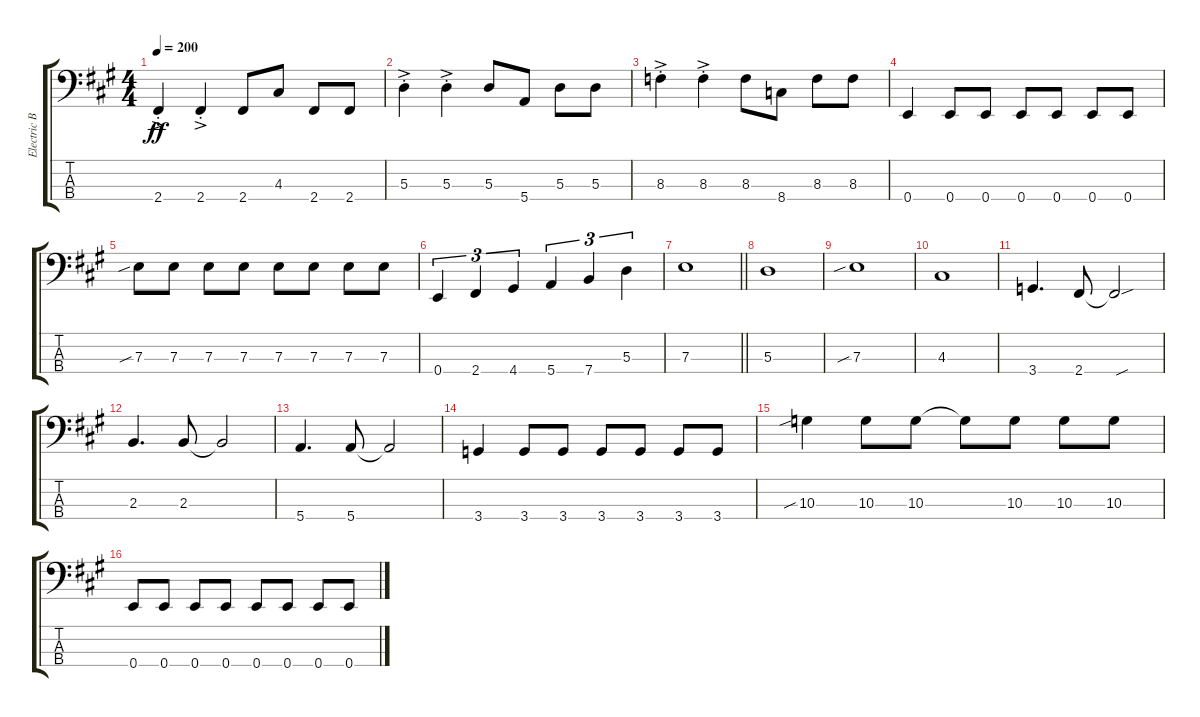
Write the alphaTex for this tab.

\track ("Electric Bass" "Electric B") {instrument electricbassfinger}
\staff {score tabs}
\tuning (G2 D2 A1 E1) {hide}
\ts (4 4)
\tempo 200
\clef f4
\ks a
2.4{ac st}.4{dy ff} 2.4{ac st}.4 2.4.8 4.3.8 2.4.8 2.4.8 |
5.3{ac st}.4 5.3{ac st}.4 5.3.8 5.4.8 5.3.8 5.3.8 |
8.3{ac st}.4 8.3{ac st}.4 8.3.8 8.4.8 8.3.8 8.3.8 |
0.4.4 0.4.8 0.4.8 0.4.8 0.4.8 0.4.8 0.4.8 |
7.3{sib}.8 7.3.8 7.3.8 7.3.8 7.3.8 7.3.8 7.3.8 7.3.8 |
0.4.4{tu (3 2)} 2.4.4{tu (3 2)} 4.4.4{tu (3 2)} 5.4.4{tu (3 2)} 7.4.4{tu (3 2)} 5.3.4{tu (3 2)} |
\barLineRight lightlight
7.3.1 |
\section ("" "")
5.3.1 |
7.3{sib}.1 |
4.3.1 |
3.4.4{d} 2.4.8 2.4{sou t}.2 |
2.3.4{d} 2.3.8 2.3{t}.2 |
5.4.4{d} 5.4.8 5.4{t}.2 |
3.4.4 3.4.8 3.4.8 3.4.8 3.4.8 3.4.8 3.4.8 |
10.3{sib}.4 10.3.8 10.3.8 10.3{t}.8 10.3.8 10.3.8 10.3.8 |
0.4.8 0.4.8 0.4.8 0.4.8 0.4.8 0.4.8 0.4.8 0.4.8
